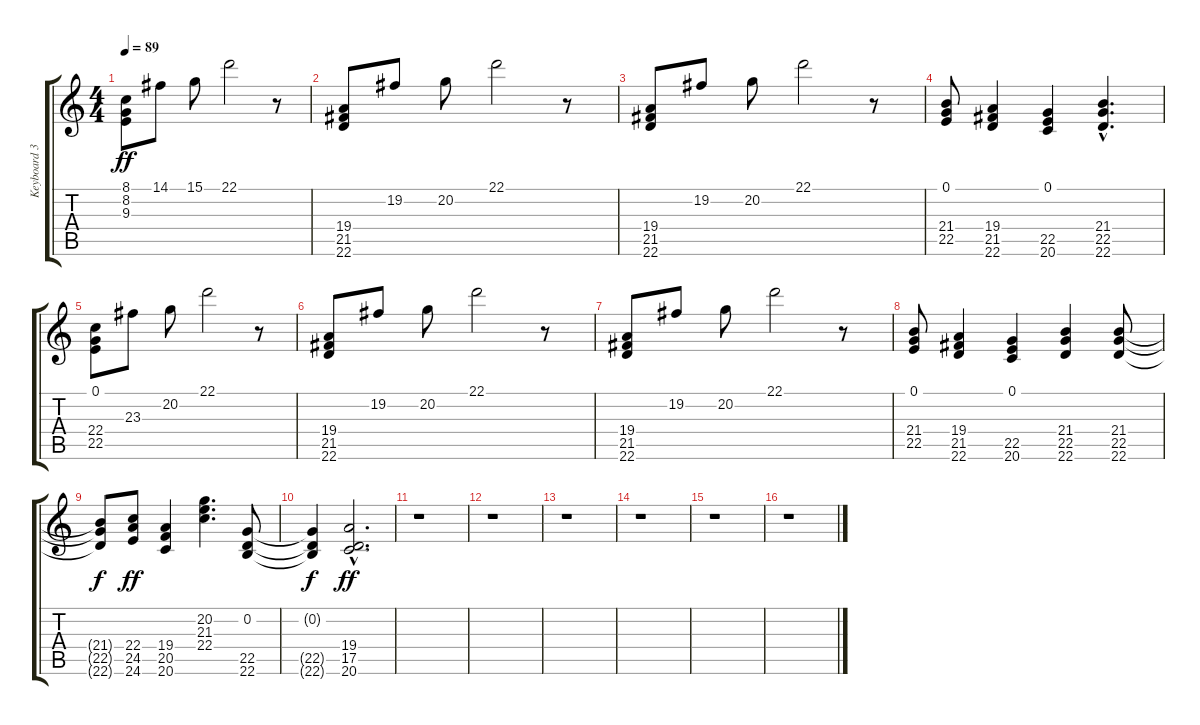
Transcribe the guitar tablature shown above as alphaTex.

\track ("Keyboard 3" "Keyboard 3") {instrument stringensemble1}
\staff {score tabs}
\tuning (E4 B3 G3 D3 A2 E2) {hide}
\ts (4 4)
\tempo 89
\clef g2
\ks c
(8.1 8.2 9.3).8{dy ff} 14.1.8 15.1.8 22.1.2 r.8 |
(19.4 21.5 22.6).8 19.2.8 20.2.8 22.1.2 r.8 |
(19.4 21.5 22.6).8 19.2.8 20.2.8 22.1.2 r.8 |
(0.1 21.4 22.5).8 (19.4 21.5 22.6).4 (0.1 22.5 20.6).4 (21.4{hac} 22.5{hac} 22.6{hac}).4{d} |
(0.1 22.4 22.5).8 23.3.8 20.2.8 22.1.2 r.8 |
(19.4 21.5 22.6).8 19.2.8 20.2.8 22.1.2 r.8 |
(19.4 21.5 22.6).8 19.2.8 20.2.8 22.1.2 r.8 |
(0.1 21.4 22.5).8 (19.4 21.5 22.6).4 (0.1 22.5 20.6).4 (21.4 22.5 22.6).4 (21.4 22.5 22.6).8 |
(21.4{t} 22.5{t} 22.6{t}).8{dy f} (22.4 24.5 24.6).8{dy ff} (19.4 20.5 20.6).4 (20.2 21.3 22.4).4{d} (0.2 22.5 22.6).8 |
(0.2{t} 22.5{t} 22.6{t}).4{dy f} (19.4{hac} 17.5{hac} 20.6{hac}).2{d dy ff} |
r.1 |
r.1 |
r.1 |
r.1 |
r.1 |
r.1
